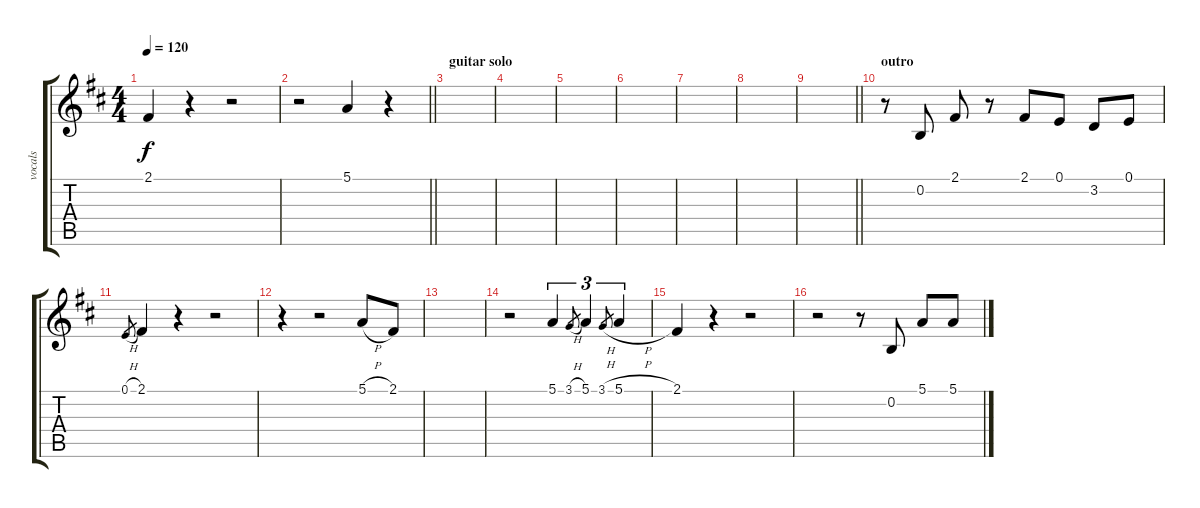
\track ("vocals" "vocals") {instrument lead2sawtooth}
\staff {score tabs}
\tuning (E4 B3 G3 D3 A2 E2) {hide}
\ts (4 4)
\tempo 120
\clef g2
\ks d
2.1.4{dy f} r.4 r.2 |
\barLineRight lightlight
r.2 5.1.4 r.4 |
\section ("" "guitar solo")
|
|
|
|
|
|
\barLineRight lightlight
|
\section ("" "outro")
r.8 0.2.8 2.1.8 r.8 2.1.8 0.1.8 3.2.8 0.1.8 |
0.1{h}.8{gr} 2.1.4 r.4 r.2 |
r.4 r.2 5.1{h}.8 2.1.8 |
|
r.2 5.1.4{tu (3 2)} 3.1{h}.8{gr} 5.1.4{tu (3 2)} 3.1{h}.8{gr} 5.1{h}.4{tu (3 2)} |
2.1.4 r.4 r.2 |
r.2 r.8 0.2.8 5.1.8 5.1.8
